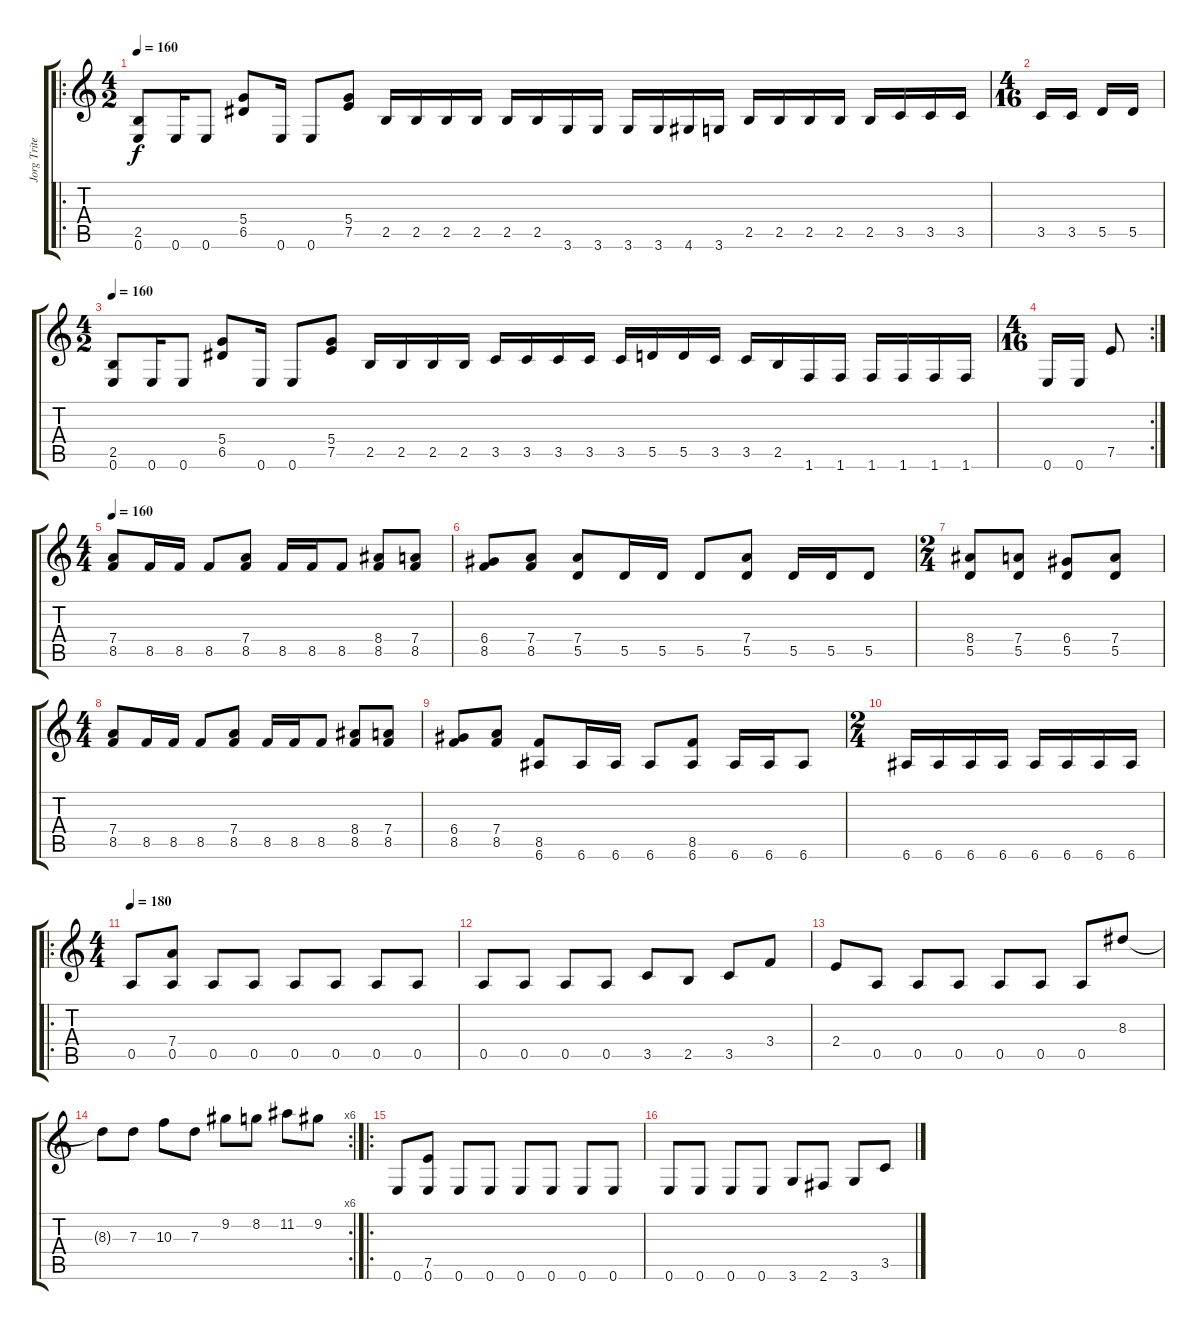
\track ("Jorg Tritez" "Jorg Trite") {instrument distortionguitar}
\staff {score tabs}
\tuning (E4 B3 G3 D3 A2 E2) {hide}
\ro
\ts (4 2)
\tempo 160
\clef g2
\ks c
(2.5 0.6).8{dy f} 0.6.16 0.6.8 (5.4 6.5).8 0.6.16 0.6.8 (5.4 7.5).8 2.5.16 2.5.16 2.5.16 2.5.16 2.5.16 2.5.16 3.6.16 3.6.16 3.6.16 3.6.16 4.6.16 3.6.16 2.5.16 2.5.16 2.5.16 2.5.16 2.5.16 3.5.16 3.5.16 3.5.16 |
\ts (4 16)
3.5.16 3.5.16 5.5.16 5.5.16 |
\ts (4 2)
\tempo 150
\tempo 160
(2.5 0.6).8 0.6.16 0.6.8 (5.4 6.5).8 0.6.16 0.6.8 (5.4 7.5).8 2.5.16 2.5.16 2.5.16 2.5.16 3.5.16 3.5.16 3.5.16 3.5.16 3.5.16 5.5.16 5.5.16 3.5.16 3.5.16 2.5.16 1.6.16 1.6.16 1.6.16 1.6.16 1.6.16 1.6.16 |
\rc 2
\ts (4 16)
0.6.16 0.6.16 7.5.8 |
\ts (4 4)
\tempo 160
(7.4 8.5).8 8.5.16 8.5.16 8.5.8 (7.4 8.5).8 8.5.16 8.5.16 8.5.8 (8.4 8.5).8 (7.4 8.5).8 |
(6.4 8.5).8 (7.4 8.5).8 (7.4 5.5).8 5.5.16 5.5.16 5.5.8 (7.4 5.5).8 5.5.16 5.5.16 5.5.8 |
\ts (2 4)
(8.4 5.5).8 (7.4 5.5).8 (6.4 5.5).8 (7.4 5.5).8 |
\ts (4 4)
(7.4 8.5).8 8.5.16 8.5.16 8.5.8 (7.4 8.5).8 8.5.16 8.5.16 8.5.8 (8.4 8.5).8 (7.4 8.5).8 |
(6.4 8.5).8 (7.4 8.5).8 (8.5 6.6).8 6.6.16 6.6.16 6.6.8 (8.5 6.6).8 6.6.16 6.6.16 6.6.8 |
\ts (2 4)
6.6.16 6.6.16 6.6.16 6.6.16 6.6.16 6.6.16 6.6.16 6.6.16 |
\ro
\ts (4 4)
\tempo 180
0.5.8 (7.4 0.5).8 0.5.8 0.5.8 0.5.8 0.5.8 0.5.8 0.5.8 |
0.5.8 0.5.8 0.5.8 0.5.8 3.5.8 2.5.8 3.5.8 3.4.8 |
2.4.8 0.5.8 0.5.8 0.5.8 0.5.8 0.5.8 0.5.8 8.3.8 |
\rc 6
8.3{t}.8 7.3.8 10.3.8 7.3.8 9.2.8 8.2.8 11.2.8 9.2.8 |
\ro
0.6.8 (7.5 0.6).8 0.6.8 0.6.8 0.6.8 0.6.8 0.6.8 0.6.8 |
0.6.8 0.6.8 0.6.8 0.6.8 3.6.8 2.6.8 3.6.8 3.5.8
